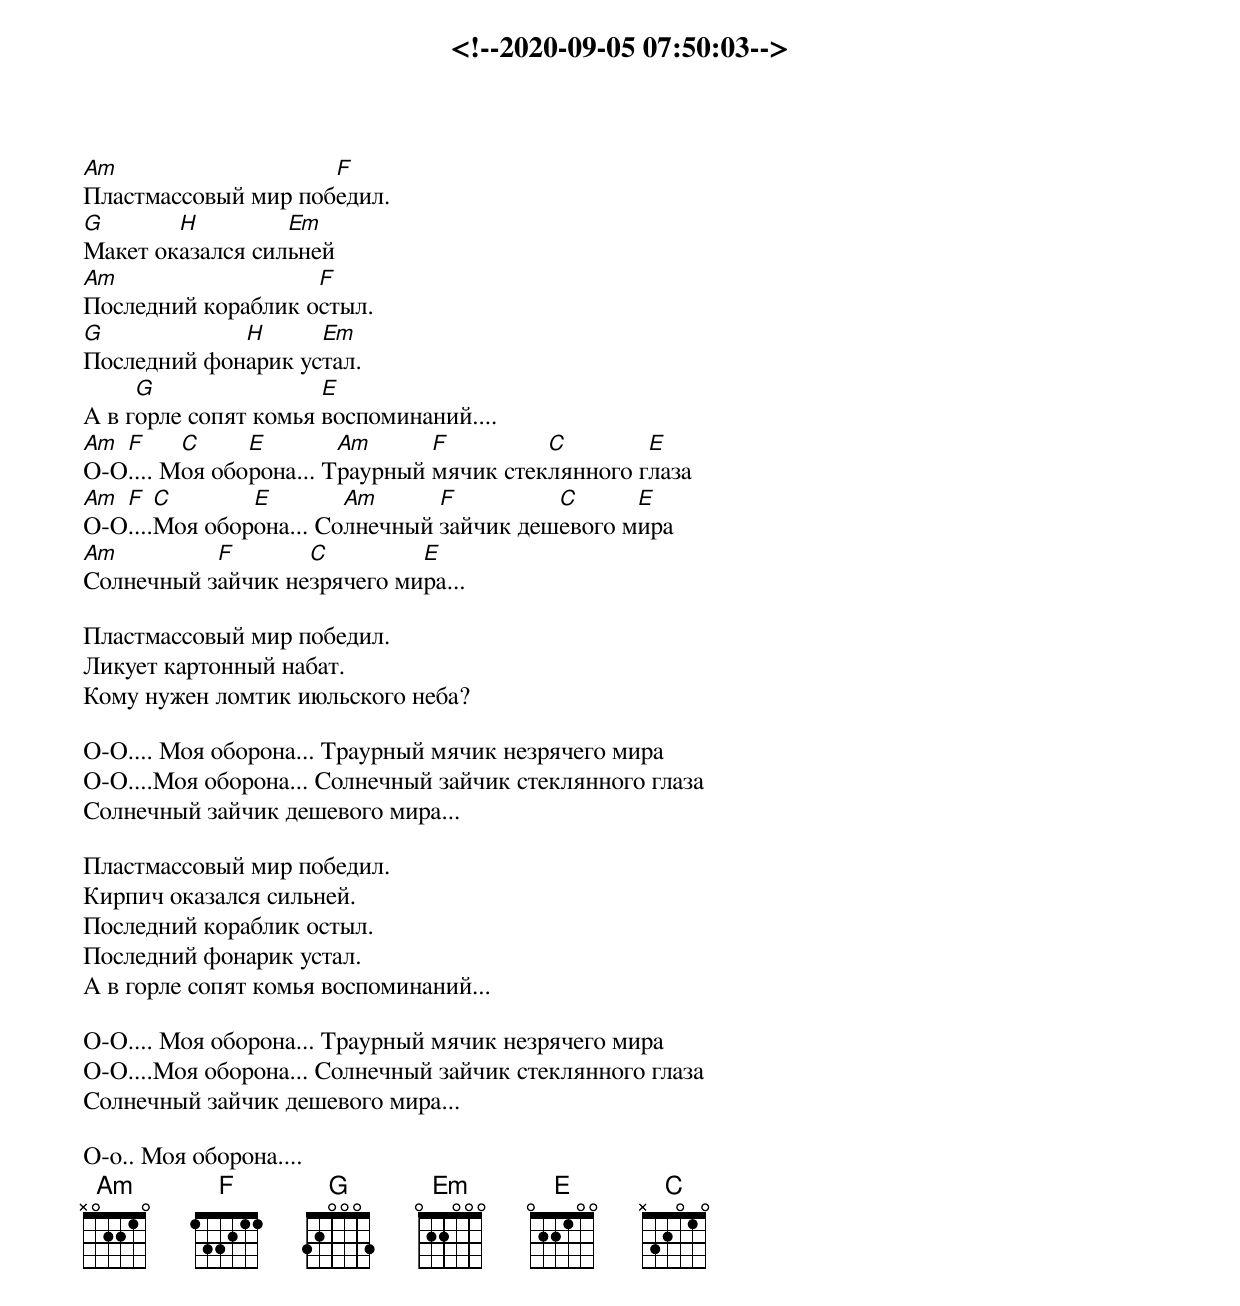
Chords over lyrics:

<!--2020-09-05 07:50:03-->
Am                   F
Пластмассовый мир победил.
G       H         Em
Макет оказался сильней
Am                  F
Последний кораблик остыл.
G            H      Em
Последний фонарик устал.
     G                E
А в горле сопят комья воспоминаний....
Am F     C     E        Am      F         C        E
О-О.... Моя оборона... Траурный мячик стеклянного глаза
Am F   C       E        Am      F         C      E
О-О....Моя оборона... Солнечный зайчик дешевого мира
Am         F       C         E
Солнечный зайчик незрячего мира...

Пластмассовый мир победил.
Ликует картонный набат.
Кому нужен ломтик июльского неба?

О-О.... Моя оборона... Траурный мячик незрячего мира
О-О....Моя оборона... Солнечный зайчик стеклянного глаза
Солнечный зайчик дешевого мира...

Пластмассовый мир победил.
Кирпич оказался сильней.
Последний кораблик остыл.
Последний фонарик устал.
А в горле сопят комья воспоминаний...

О-О.... Моя оборона... Траурный мячик незрячего мира
О-О....Моя оборона... Солнечный зайчик стеклянного глаза
Солнечный зайчик дешевого мира...

О-о.. Моя оборона....
